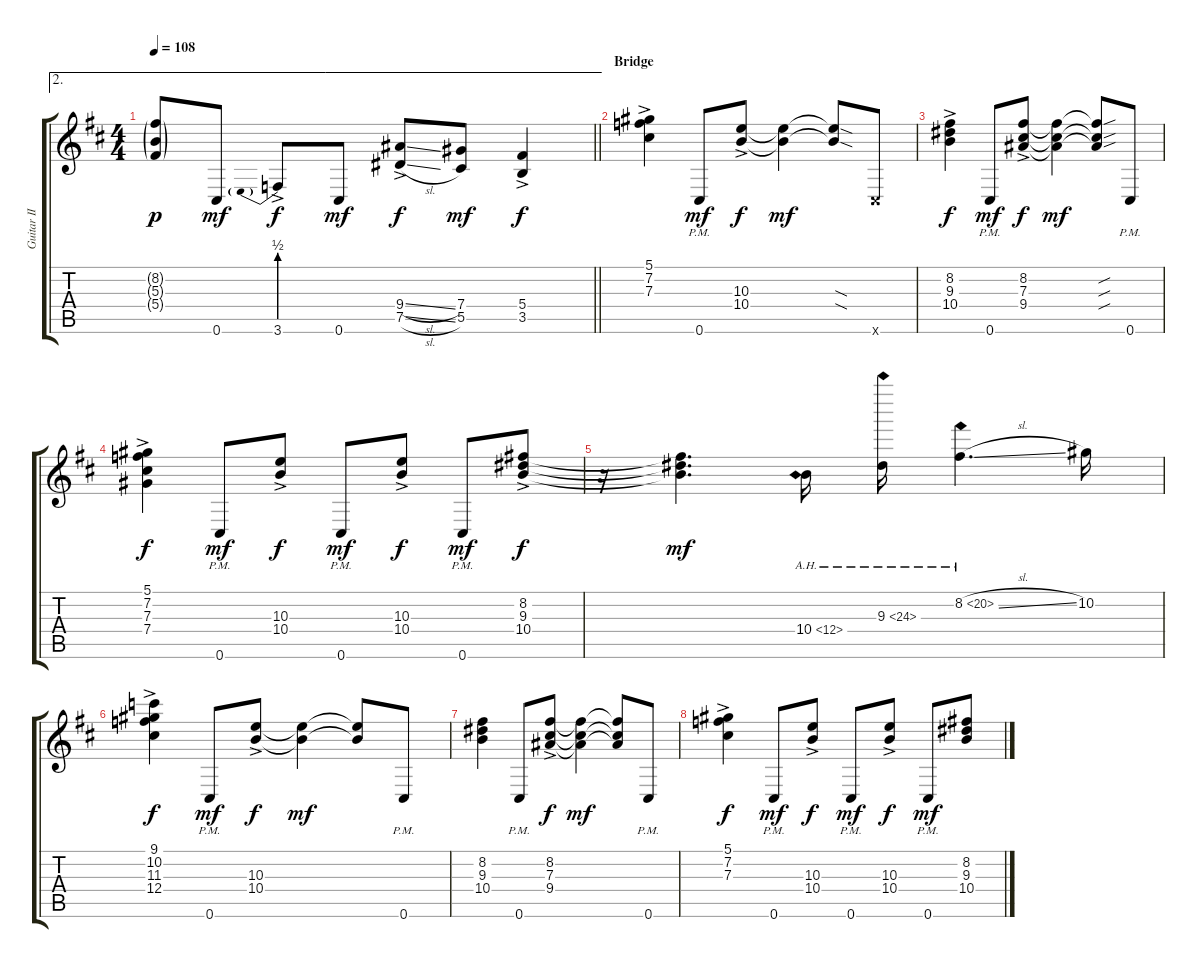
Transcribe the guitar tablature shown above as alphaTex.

\track ("Guitar II" "Guitar II") {instrument distortionguitar}
\staff {score tabs}
\tuning (Eb4 Bb3 Gb3 Db3 Ab2 Db2) {hide}
\ae 2
\ts (4 4)
\tempo 108
\clef g2
\barLineRight lightlight
\ks d
(8.2{g} 5.3{g} 5.4{g}).8{dy p} 0.6.8{dy mf} 3.6{be (prebend 0 2 60 2) ac}.8{dy f} 0.6.8{dy mf} (9.4{sl ac} 7.5{sl ac}).8{dy f} (7.4 5.5).8{dy mf} (5.4{ac} 3.5{ac}).4{dy f} |
\section ("" "Bridge")
(5.1{ac} 7.2{ac} 7.3{ac}).4 0.6{pm}.8{dy mf} (10.3{ac} 10.4{ac}).8{dy f} (10.3{t} 10.4{t}).4{dy mf} (10.3{sod t} 10.4{sod t}).8 0.6{x}.8 |
(8.2{ac} 9.3{ac} 10.4{ac}).4{dy f} 0.6{pm}.8{dy mf} (8.2{ac} 7.3{ac} 9.4{ac}).8{dy f} (8.2{t} 7.3{t} 9.4{t}).4{dy mf} (8.2{sou t} 7.3{sou t} 9.4{sou t}).8 0.6{pm}.8 |
(5.1{ac} 7.2{ac} 7.3{ac} 7.4{ac}).4{dy f} 0.6{pm}.8{dy mf} (10.3{ac} 10.4{ac}).8{dy f} 0.6{pm}.8{dy mf} (10.3{ac} 10.4{ac}).8{dy f} 0.6{pm}.8{dy mf} (8.2{ac} 9.3{ac} 10.4{ac}).8{dy f} |
r.16 (8.2{t} 9.3{t} 10.4{t}).4{d dy mf} 10.4{ah 2}.16 9.3{ah 15}.16 8.2{ah 12 sl}.4{d} 10.2.16 |
(9.1{ac} 10.2{ac} 11.3{ac} 12.4{ac}).4{dy f} 0.6{pm}.8{dy mf} (10.3{ac} 10.4{ac}).8{dy f} (10.3{t} 10.4{t}).4{dy mf} (10.3{t} 10.4{t}).8 0.6{pm}.8 |
(8.2 9.3 10.4).4 0.6{pm}.8 (8.2{ac} 7.3{ac} 9.4{ac}).8{dy f} (8.2{t} 7.3{t} 9.4{t}).4{dy mf} (8.2{t} 7.3{t} 9.4{t}).8 0.6{pm}.8 |
(5.1{ac} 7.2{ac} 7.3{ac}).4{dy f} 0.6{pm}.8{dy mf} (10.3{ac} 10.4{ac}).8{dy f} 0.6{pm}.8{dy mf} (10.3{ac} 10.4{ac}).8{dy f} 0.6{pm}.8{dy mf} (8.2 9.3 10.4).8
